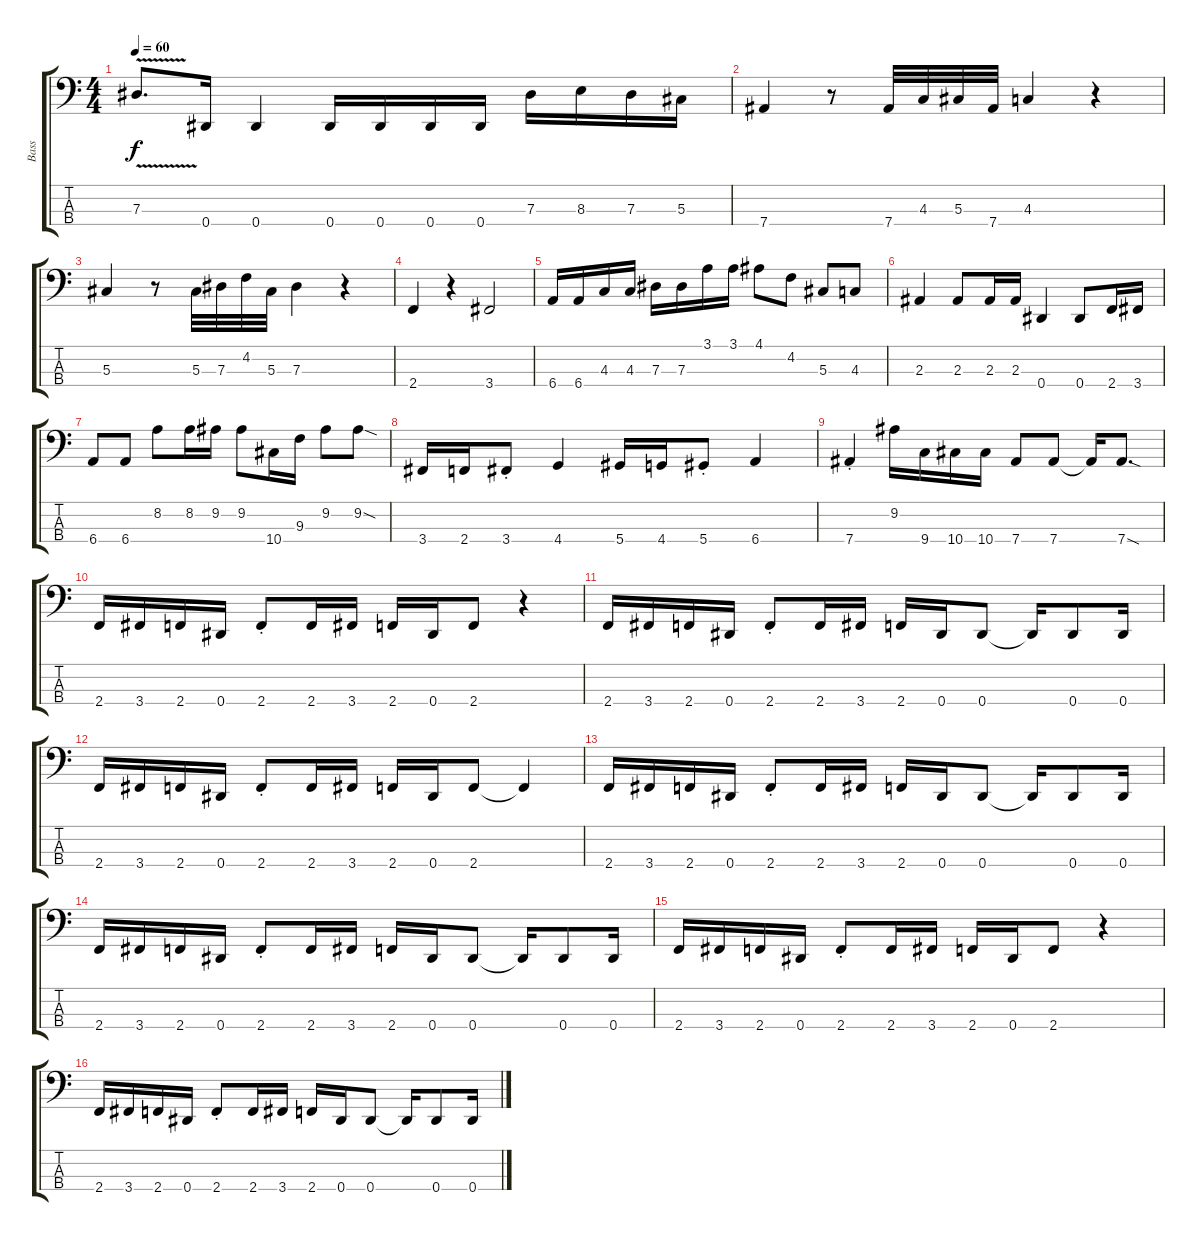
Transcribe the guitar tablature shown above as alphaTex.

\track ("Bass" "Bass") {instrument electricbasspick}
\staff {score tabs}
\tuning (Gb2 Db2 Ab1 Eb1) {hide}
\ts (4 4)
\tempo 60
\clef f4
\ks c
7.3{v}.8{d dy f} 0.4.16 0.4.4 0.4.16 0.4.16 0.4.16 0.4.16 7.3.16 8.3.16 7.3.16 5.3.16 |
7.4.4 r.8 7.4.32 4.3.32 5.3.32 7.4.32 4.3.4 r.4 |
5.3.4 r.8 5.3.32 7.3.32 4.2.32 5.3.32 7.3.4 r.4 |
2.4.4 r.4 3.4.2 |
6.4.16 6.4.16 4.3.16 4.3.16 7.3.16 7.3.16 3.1.16 3.1.16 4.1.8 4.2.8 5.3.8 4.3.8 |
2.3.4 2.3.8 2.3.16 2.3.16 0.4.4 0.4.8 2.4.16 3.4.16 |
6.4.8 6.4.8 8.2.8 8.2.16 9.2.16 9.2.8 10.4.16 9.3.16 9.2.8 9.2{sod}.8 |
3.4.16 2.4.16 3.4{st}.8 4.4.4 5.4.16 4.4.16 5.4{st}.8 6.4.4 |
7.4{st}.4 9.2.16 9.4.16 10.4.16 10.4.16 7.4.8 7.4.8 7.4{t}.16 7.4{sod}.8{d} |
2.4.16 3.4.16 2.4.16 0.4.16 2.4{st}.8 2.4.16 3.4.16 2.4.16 0.4.16 2.4.8 r.4 |
2.4.16 3.4.16 2.4.16 0.4.16 2.4{st}.8 2.4.16 3.4.16 2.4.16 0.4.16 0.4.8 0.4{t}.16 0.4.8 0.4.16 |
2.4.16 3.4.16 2.4.16 0.4.16 2.4{st}.8 2.4.16 3.4.16 2.4.16 0.4.16 2.4.8 2.4{t}.4 |
2.4.16 3.4.16 2.4.16 0.4.16 2.4{st}.8 2.4.16 3.4.16 2.4.16 0.4.16 0.4.8 0.4{t}.16 0.4.8 0.4.16 |
2.4.16 3.4.16 2.4.16 0.4.16 2.4{st}.8 2.4.16 3.4.16 2.4.16 0.4.16 0.4.8 0.4{t}.16 0.4.8 0.4.16 |
2.4.16 3.4.16 2.4.16 0.4.16 2.4{st}.8 2.4.16 3.4.16 2.4.16 0.4.16 2.4.8 r.4 |
2.4.16 3.4.16 2.4.16 0.4.16 2.4{st}.8 2.4.16 3.4.16 2.4.16 0.4.16 0.4.8 0.4{t}.16 0.4.8 0.4.16
